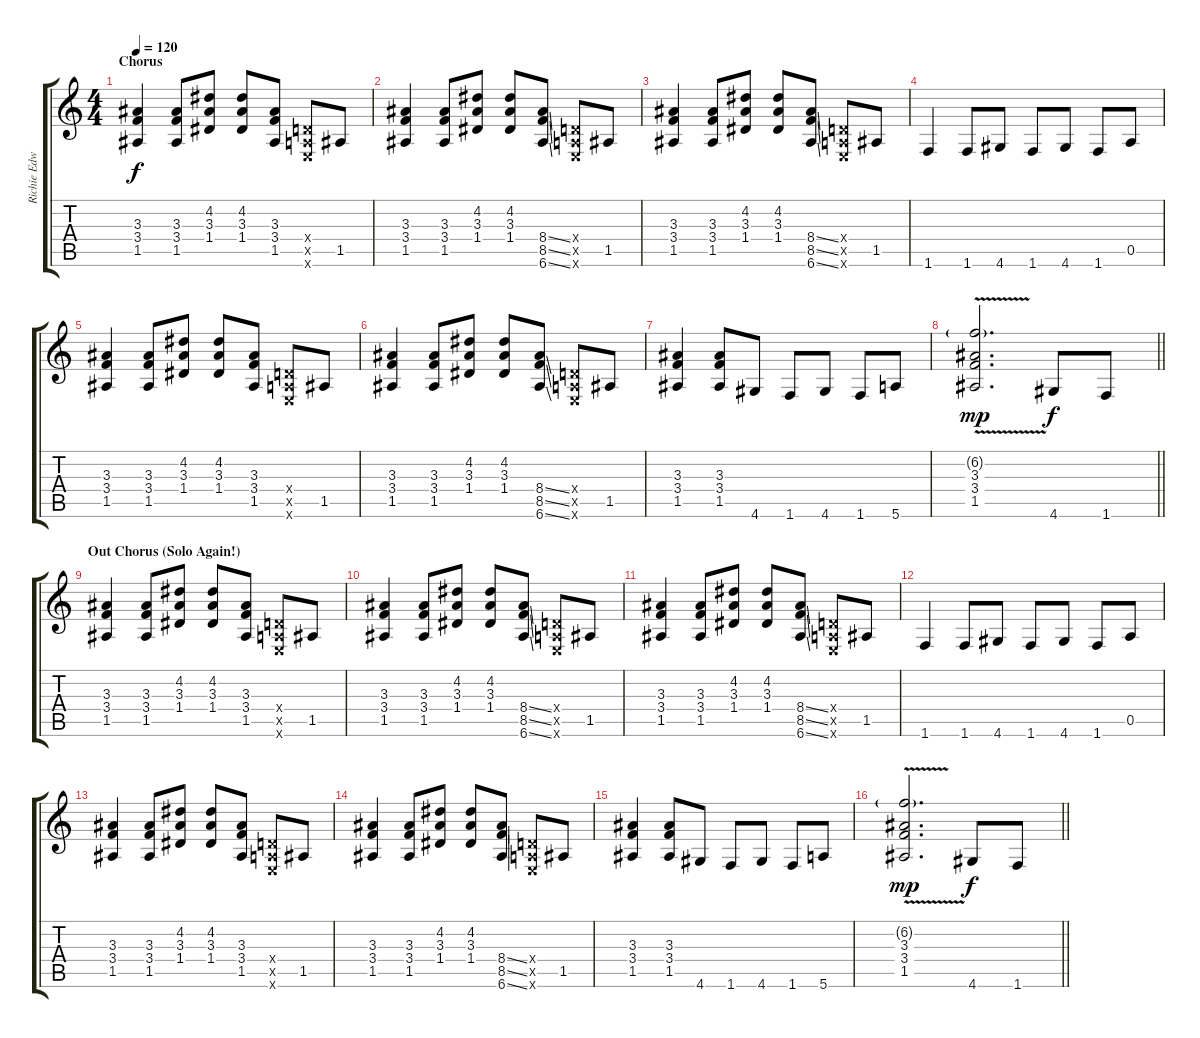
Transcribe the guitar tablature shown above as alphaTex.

\track ("Richie Edwards: Rhythm Guitar" "Richie Edw") {instrument overdrivenguitar}
\staff {score tabs}
\tuning (E4 B3 G3 D3 A2 E2) {hide}
\ts (4 4)
\section ("" "Chorus")
\tempo 120
\clef g2
\ks c
(3.3 3.4 1.5).4{dy f} (3.3 3.4 1.5).8 (4.2 3.3 1.4).8 (4.2 3.3 1.4).8 (3.3 3.4 1.5).8 (0.4{x} 0.5{x} 0.6{x}).8 1.5.8 |
(3.3 3.4 1.5).4 (3.3 3.4 1.5).8 (4.2 3.3 1.4).8 (4.2 3.3 1.4).8 (8.4{ss} 8.5{ss} 6.6{ss}).8 (0.4{x} 0.5{x} 0.6{x}).8 1.5.8 |
(3.3 3.4 1.5).4 (3.3 3.4 1.5).8 (4.2 3.3 1.4).8 (4.2 3.3 1.4).8 (8.4{ss} 8.5{ss} 6.6{ss}).8 (0.4{x} 0.5{x} 0.6{x}).8 1.5.8 |
1.6.4 1.6.8 4.6.8 1.6.8 4.6.8 1.6.8 0.5.8 |
(3.3 3.4 1.5).4 (3.3 3.4 1.5).8 (4.2 3.3 1.4).8 (4.2 3.3 1.4).8 (3.3 3.4 1.5).8 (0.4{x} 0.5{x} 0.6{x}).8 1.5.8 |
(3.3 3.4 1.5).4 (3.3 3.4 1.5).8 (4.2 3.3 1.4).8 (4.2 3.3 1.4).8 (8.4{ss} 8.5{ss} 6.6{ss}).8 (0.4{x} 0.5{x} 0.6{x}).8 1.5.8 |
(3.3 3.4 1.5).4 (3.3 3.4 1.5).8 4.6.8 1.6.8 4.6.8 1.6.8 5.6.8 |
\barLineRight lightlight
(6.2{v g} 3.3 3.4 1.5).2{d dy mp} 4.6.8{dy f} 1.6.8 |
\section ("" "Out Chorus (Solo Again!)")
(3.3 3.4 1.5).4 (3.3 3.4 1.5).8 (4.2 3.3 1.4).8 (4.2 3.3 1.4).8 (3.3 3.4 1.5).8 (0.4{x} 0.5{x} 0.6{x}).8 1.5.8 |
(3.3 3.4 1.5).4 (3.3 3.4 1.5).8 (4.2 3.3 1.4).8 (4.2 3.3 1.4).8 (8.4{ss} 8.5{ss} 6.6{ss}).8 (0.4{x} 0.5{x} 0.6{x}).8 1.5.8 |
(3.3 3.4 1.5).4 (3.3 3.4 1.5).8 (4.2 3.3 1.4).8 (4.2 3.3 1.4).8 (8.4{ss} 8.5{ss} 6.6{ss}).8 (0.4{x} 0.5{x} 0.6{x}).8 1.5.8 |
1.6.4 1.6.8 4.6.8 1.6.8 4.6.8 1.6.8 0.5.8 |
(3.3 3.4 1.5).4 (3.3 3.4 1.5).8 (4.2 3.3 1.4).8 (4.2 3.3 1.4).8 (3.3 3.4 1.5).8 (0.4{x} 0.5{x} 0.6{x}).8 1.5.8 |
(3.3 3.4 1.5).4 (3.3 3.4 1.5).8 (4.2 3.3 1.4).8 (4.2 3.3 1.4).8 (8.4{ss} 8.5{ss} 6.6{ss}).8 (0.4{x} 0.5{x} 0.6{x}).8 1.5.8 |
(3.3 3.4 1.5).4 (3.3 3.4 1.5).8 4.6.8 1.6.8 4.6.8 1.6.8 5.6.8 |
\barLineRight lightlight
(6.2{v g} 3.3 3.4 1.5).2{d dy mp} 4.6.8{dy f} 1.6.8
